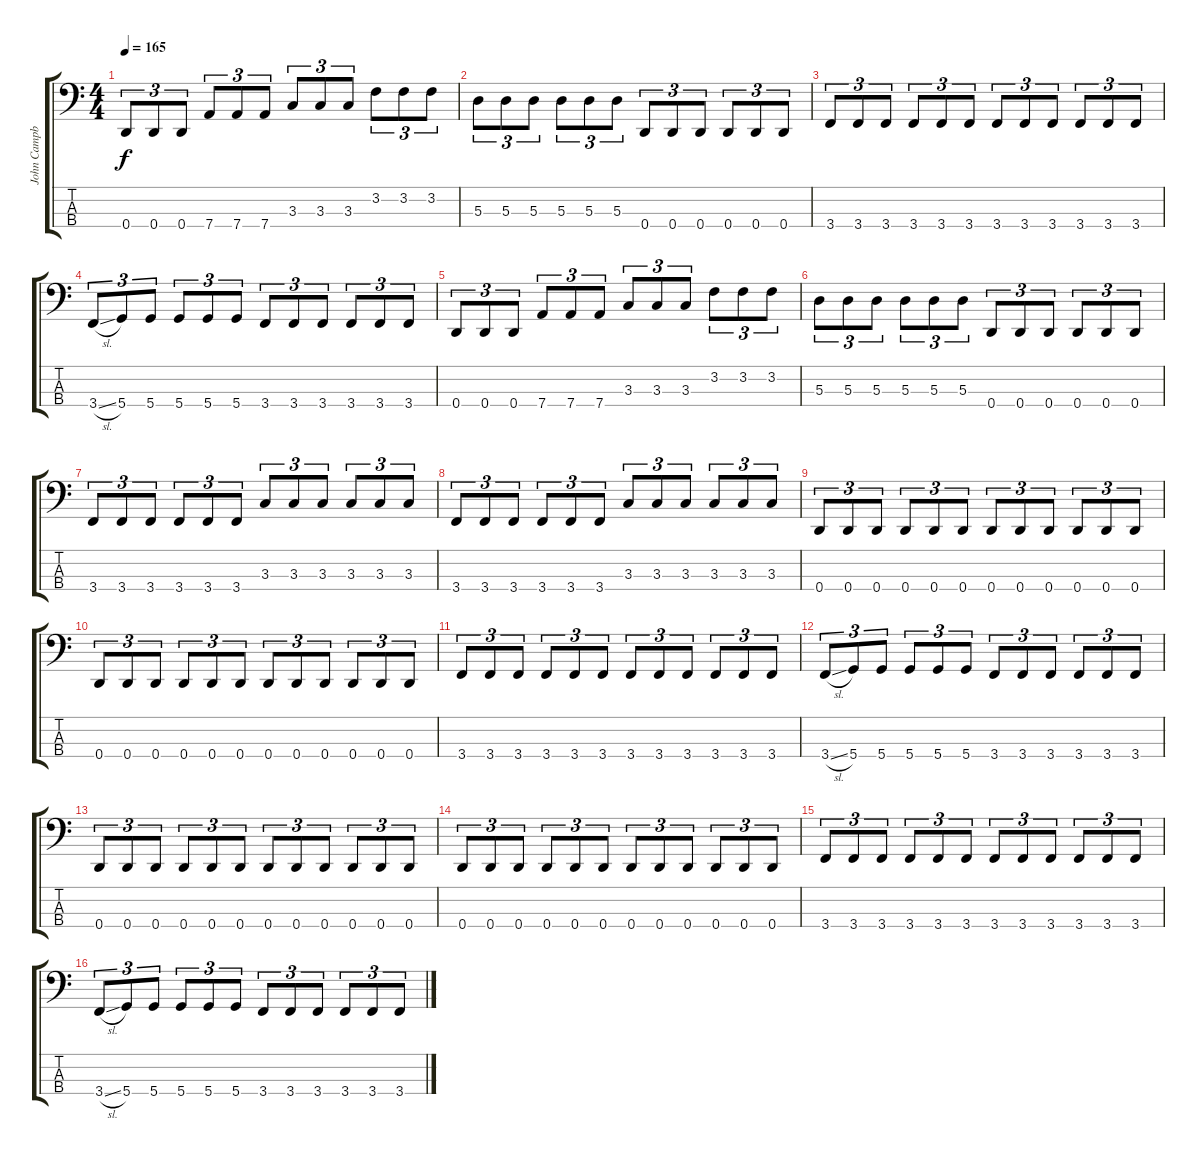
\track ("John Campbell" "John Campb") {instrument electricbasspick}
\staff {score tabs}
\tuning (G2 D2 A1 D1) {hide}
\ts (4 4)
\tempo 165
\clef f4
\ks c
0.4.8{tu (3 2) dy f} 0.4.8{tu (3 2)} 0.4.8{tu (3 2)} 7.4.8{tu (3 2)} 7.4.8{tu (3 2)} 7.4.8{tu (3 2)} 3.3.8{tu (3 2)} 3.3.8{tu (3 2)} 3.3.8{tu (3 2)} 3.2.8{tu (3 2)} 3.2.8{tu (3 2)} 3.2.8{tu (3 2)} |
5.3.8{tu (3 2)} 5.3.8{tu (3 2)} 5.3.8{tu (3 2)} 5.3.8{tu (3 2)} 5.3.8{tu (3 2)} 5.3.8{tu (3 2)} 0.4.8{tu (3 2)} 0.4.8{tu (3 2)} 0.4.8{tu (3 2)} 0.4.8{tu (3 2)} 0.4.8{tu (3 2)} 0.4.8{tu (3 2)} |
3.4.8{tu (3 2)} 3.4.8{tu (3 2)} 3.4.8{tu (3 2)} 3.4.8{tu (3 2)} 3.4.8{tu (3 2)} 3.4.8{tu (3 2)} 3.4.8{tu (3 2)} 3.4.8{tu (3 2)} 3.4.8{tu (3 2)} 3.4.8{tu (3 2)} 3.4.8{tu (3 2)} 3.4.8{tu (3 2)} |
3.4{sl}.8{tu (3 2)} 5.4.8{tu (3 2)} 5.4.8{tu (3 2)} 5.4.8{tu (3 2)} 5.4.8{tu (3 2)} 5.4.8{tu (3 2)} 3.4.8{tu (3 2)} 3.4.8{tu (3 2)} 3.4.8{tu (3 2)} 3.4.8{tu (3 2)} 3.4.8{tu (3 2)} 3.4.8{tu (3 2)} |
0.4.8{tu (3 2)} 0.4.8{tu (3 2)} 0.4.8{tu (3 2)} 7.4.8{tu (3 2)} 7.4.8{tu (3 2)} 7.4.8{tu (3 2)} 3.3.8{tu (3 2)} 3.3.8{tu (3 2)} 3.3.8{tu (3 2)} 3.2.8{tu (3 2)} 3.2.8{tu (3 2)} 3.2.8{tu (3 2)} |
5.3.8{tu (3 2)} 5.3.8{tu (3 2)} 5.3.8{tu (3 2)} 5.3.8{tu (3 2)} 5.3.8{tu (3 2)} 5.3.8{tu (3 2)} 0.4.8{tu (3 2)} 0.4.8{tu (3 2)} 0.4.8{tu (3 2)} 0.4.8{tu (3 2)} 0.4.8{tu (3 2)} 0.4.8{tu (3 2)} |
3.4.8{tu (3 2)} 3.4.8{tu (3 2)} 3.4.8{tu (3 2)} 3.4.8{tu (3 2)} 3.4.8{tu (3 2)} 3.4.8{tu (3 2)} 3.3.8{tu (3 2)} 3.3.8{tu (3 2)} 3.3.8{tu (3 2)} 3.3.8{tu (3 2)} 3.3.8{tu (3 2)} 3.3.8{tu (3 2)} |
3.4.8{tu (3 2)} 3.4.8{tu (3 2)} 3.4.8{tu (3 2)} 3.4.8{tu (3 2)} 3.4.8{tu (3 2)} 3.4.8{tu (3 2)} 3.3.8{tu (3 2)} 3.3.8{tu (3 2)} 3.3.8{tu (3 2)} 3.3.8{tu (3 2)} 3.3.8{tu (3 2)} 3.3.8{tu (3 2)} |
0.4.8{tu (3 2)} 0.4.8{tu (3 2)} 0.4.8{tu (3 2)} 0.4.8{tu (3 2)} 0.4.8{tu (3 2)} 0.4.8{tu (3 2)} 0.4.8{tu (3 2)} 0.4.8{tu (3 2)} 0.4.8{tu (3 2)} 0.4.8{tu (3 2)} 0.4.8{tu (3 2)} 0.4.8{tu (3 2)} |
0.4.8{tu (3 2)} 0.4.8{tu (3 2)} 0.4.8{tu (3 2)} 0.4.8{tu (3 2)} 0.4.8{tu (3 2)} 0.4.8{tu (3 2)} 0.4.8{tu (3 2)} 0.4.8{tu (3 2)} 0.4.8{tu (3 2)} 0.4.8{tu (3 2)} 0.4.8{tu (3 2)} 0.4.8{tu (3 2)} |
3.4.8{tu (3 2)} 3.4.8{tu (3 2)} 3.4.8{tu (3 2)} 3.4.8{tu (3 2)} 3.4.8{tu (3 2)} 3.4.8{tu (3 2)} 3.4.8{tu (3 2)} 3.4.8{tu (3 2)} 3.4.8{tu (3 2)} 3.4.8{tu (3 2)} 3.4.8{tu (3 2)} 3.4.8{tu (3 2)} |
3.4{sl}.8{tu (3 2)} 5.4.8{tu (3 2)} 5.4.8{tu (3 2)} 5.4.8{tu (3 2)} 5.4.8{tu (3 2)} 5.4.8{tu (3 2)} 3.4.8{tu (3 2)} 3.4.8{tu (3 2)} 3.4.8{tu (3 2)} 3.4.8{tu (3 2)} 3.4.8{tu (3 2)} 3.4.8{tu (3 2)} |
0.4.8{tu (3 2)} 0.4.8{tu (3 2)} 0.4.8{tu (3 2)} 0.4.8{tu (3 2)} 0.4.8{tu (3 2)} 0.4.8{tu (3 2)} 0.4.8{tu (3 2)} 0.4.8{tu (3 2)} 0.4.8{tu (3 2)} 0.4.8{tu (3 2)} 0.4.8{tu (3 2)} 0.4.8{tu (3 2)} |
0.4.8{tu (3 2)} 0.4.8{tu (3 2)} 0.4.8{tu (3 2)} 0.4.8{tu (3 2)} 0.4.8{tu (3 2)} 0.4.8{tu (3 2)} 0.4.8{tu (3 2)} 0.4.8{tu (3 2)} 0.4.8{tu (3 2)} 0.4.8{tu (3 2)} 0.4.8{tu (3 2)} 0.4.8{tu (3 2)} |
3.4.8{tu (3 2)} 3.4.8{tu (3 2)} 3.4.8{tu (3 2)} 3.4.8{tu (3 2)} 3.4.8{tu (3 2)} 3.4.8{tu (3 2)} 3.4.8{tu (3 2)} 3.4.8{tu (3 2)} 3.4.8{tu (3 2)} 3.4.8{tu (3 2)} 3.4.8{tu (3 2)} 3.4.8{tu (3 2)} |
3.4{sl}.8{tu (3 2)} 5.4.8{tu (3 2)} 5.4.8{tu (3 2)} 5.4.8{tu (3 2)} 5.4.8{tu (3 2)} 5.4.8{tu (3 2)} 3.4.8{tu (3 2)} 3.4.8{tu (3 2)} 3.4.8{tu (3 2)} 3.4.8{tu (3 2)} 3.4.8{tu (3 2)} 3.4.8{tu (3 2)}
